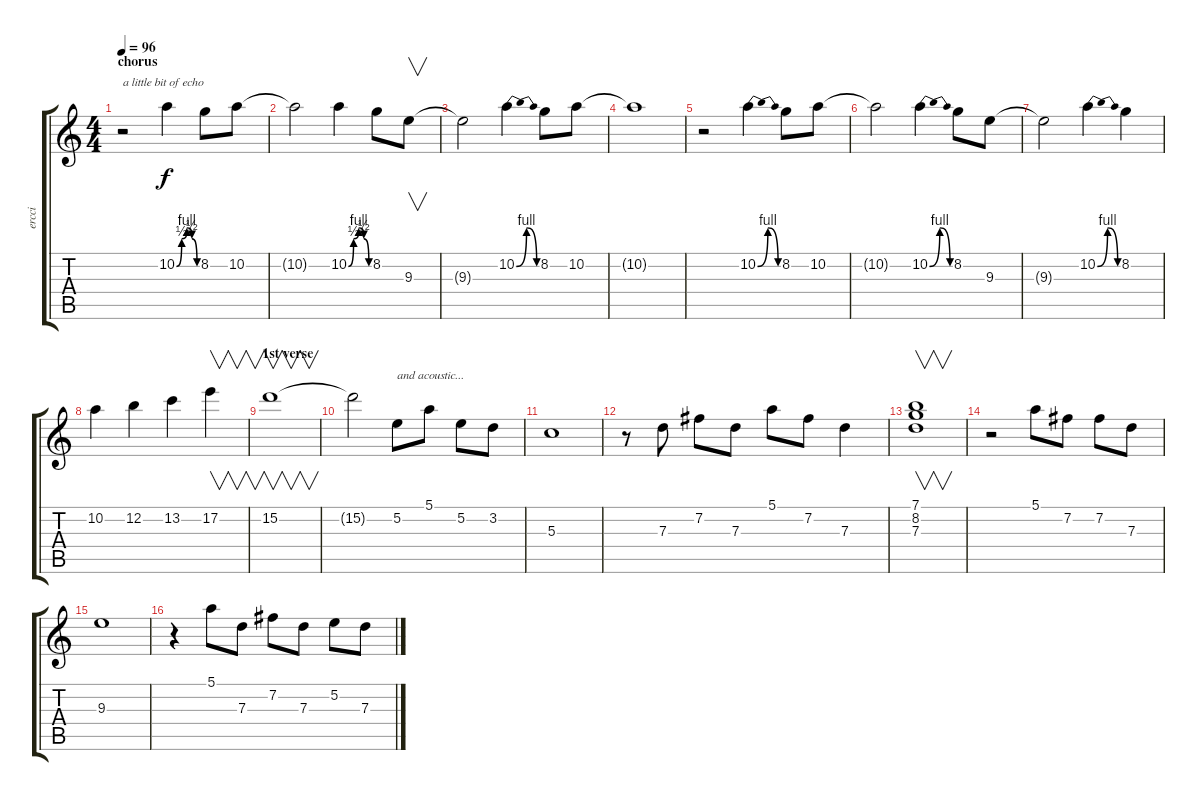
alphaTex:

\track ("ercci" "ercci") {instrument electricguitarjazz}
\staff {score tabs}
\tuning (E4 B3 G3 D3 A2 E2) {hide}
\ts (4 4)
\section ("" "chorus")
\tempo 96
\clef g2
\ks c
r.2{txt "a little bit of echo" dy f instrument electricguitarjazz} 10.2{be (custom 0 0 15 2 30 4 45 2 60 0)}.4 8.2.8 10.2.8 |
10.2{t}.2 10.2{be (custom 0 0 15 2 30 4 45 2 60 0)}.4 8.2.8 9.3.8{v} |
9.3{t}.2 10.2{be (bendrelease 0 0 30 4 30 4 60 0)}.4 8.2.8 10.2.8 |
10.2{t}.1 |
r.2 10.2{be (bendrelease 0 0 30 4 30 4 60 0)}.4 8.2.8 10.2.8 |
10.2{t}.2 10.2{be (bendrelease 0 0 30 4 30 4 60 0)}.4 8.2.8 9.3.8 |
9.3{t}.2 10.2{be (bendrelease 0 0 30 4 30 4 60 0)}.4 8.2.4 |
10.2.4 12.2.4 13.2.4 17.2.4{v} |
\section ("" "1st verse")
15.2.1{v} |
15.2{t}.2 5.2.8{txt "and acoustic..."} 5.1.8 5.2.8 3.2.8 |
5.3.1 |
r.8 7.3.8 7.2.8 7.3.8 5.1.8 7.2.8 7.3.4 |
(7.1 8.2 7.3).1{v} |
r.2 5.1.8 7.2.8 7.2.8 7.3.8 |
9.3.1 |
r.4 5.1.8 7.3.8 7.2.8 7.3.8 5.2.8 7.3.8
